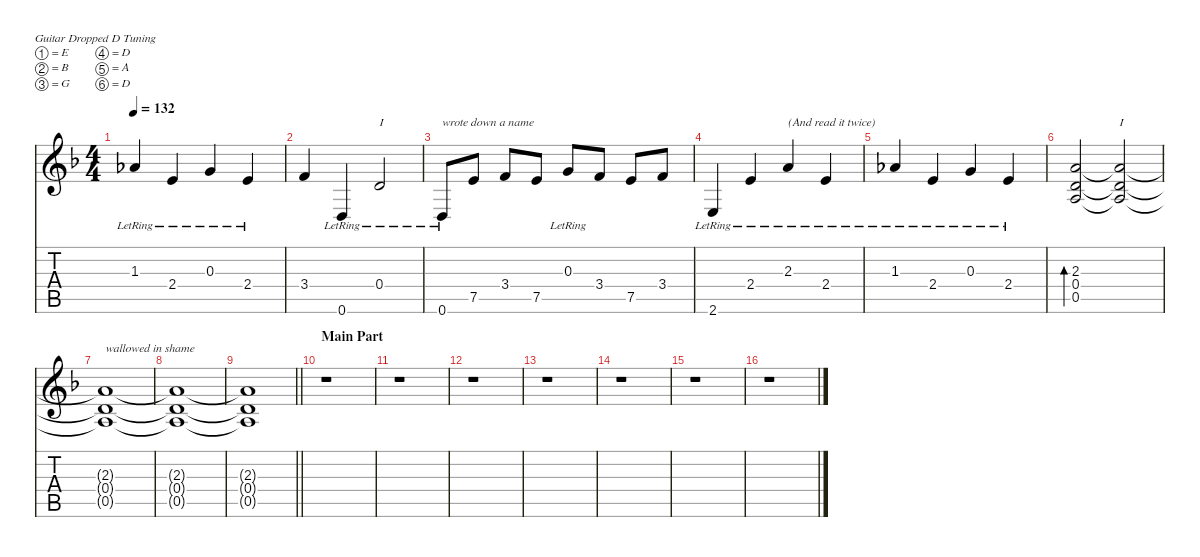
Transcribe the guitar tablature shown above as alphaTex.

\defaultSystemsLayout 4
\hideDynamics
\bracketExtendMode nobrackets
\singleTrackTrackNamePolicy hidden
\multiTrackTrackNamePolicy hidden
\firstSystemTrackNameMode fullname
\firstSystemTrackNameOrientation horizontal
\otherSystemsTrackNameOrientation horizontal
\track ("Acoustic Guitar" "n.guit.") {instrument acousticguitarnylon}
\staff {score tabs}
\tuning (E4 B3 G3 D3 A2 D2)
\ts (4 4)
\tempo 132
\clef g2
\ks dminor
1.3{lr acc b}.4{dy f beam Up} 2.4{lr acc forcenatural}.4{beam Up} 0.3{lr acc forcenatural}.4{beam Up} 2.4{lr acc forcenatural}.4{beam Up} |
3.4{acc forcenatural}.4{beam Up} 0.6{lr acc forcenatural}.4{beam Up} 0.4{lr acc forcenatural}.2{txt "I" beam Up} |
0.6{lr acc forcenatural}.8{txt "wrote down a name" beam Up} 7.5{acc forcenatural}.8{beam Up} 3.4{acc forcenatural}.8{beam Up} 7.5{acc forcenatural}.8{beam Up} 0.3{lr acc forcenatural}.8{beam Up} 3.4{acc forcenatural}.8{beam Up} 7.5{acc forcenatural}.8{beam Up} 3.4{acc forcenatural}.8{beam Up} |
2.6{lr acc forcenatural}.4{beam Up} 2.4{lr acc forcenatural}.4{beam Up} 2.3{lr acc forcenatural}.4{txt "(And read it twice)" beam Up} 2.4{lr acc forcenatural}.4{beam Up} |
1.3{lr acc b}.4{beam Up} 2.4{lr acc forcenatural}.4{beam Up} 0.3{lr acc forcenatural}.4{beam Up} 2.4{lr acc forcenatural}.4{beam Up} |
(2.3{acc forcenatural} 0.4{acc forcenatural} 0.5{acc forcenatural}).2{bd 480 beam Up} (2.3{t acc forcenatural} 0.4{t acc forcenatural} 0.5{t acc forcenatural}).2{txt "I" beam Up} |
(2.3{t acc forcenatural} 0.4{t acc forcenatural} 0.5{t acc forcenatural}).1{txt "wallowed in shame" beam Up} |
(2.3{t acc forcenatural} 0.4{t acc forcenatural} 0.5{t acc forcenatural}).1{beam Up} |
\barLineRight lightlight
(2.3{t acc forcenatural} 0.4{t acc forcenatural} 0.5{t acc forcenatural}).1{beam Up} |
\section ("" "Main Part")
r.1{beam Down} |
r.1{beam Down} |
r.1{beam Down} |
r.1{beam Down} |
r.1{beam Down} |
r.1{beam Down} |
r.1{beam Down}
